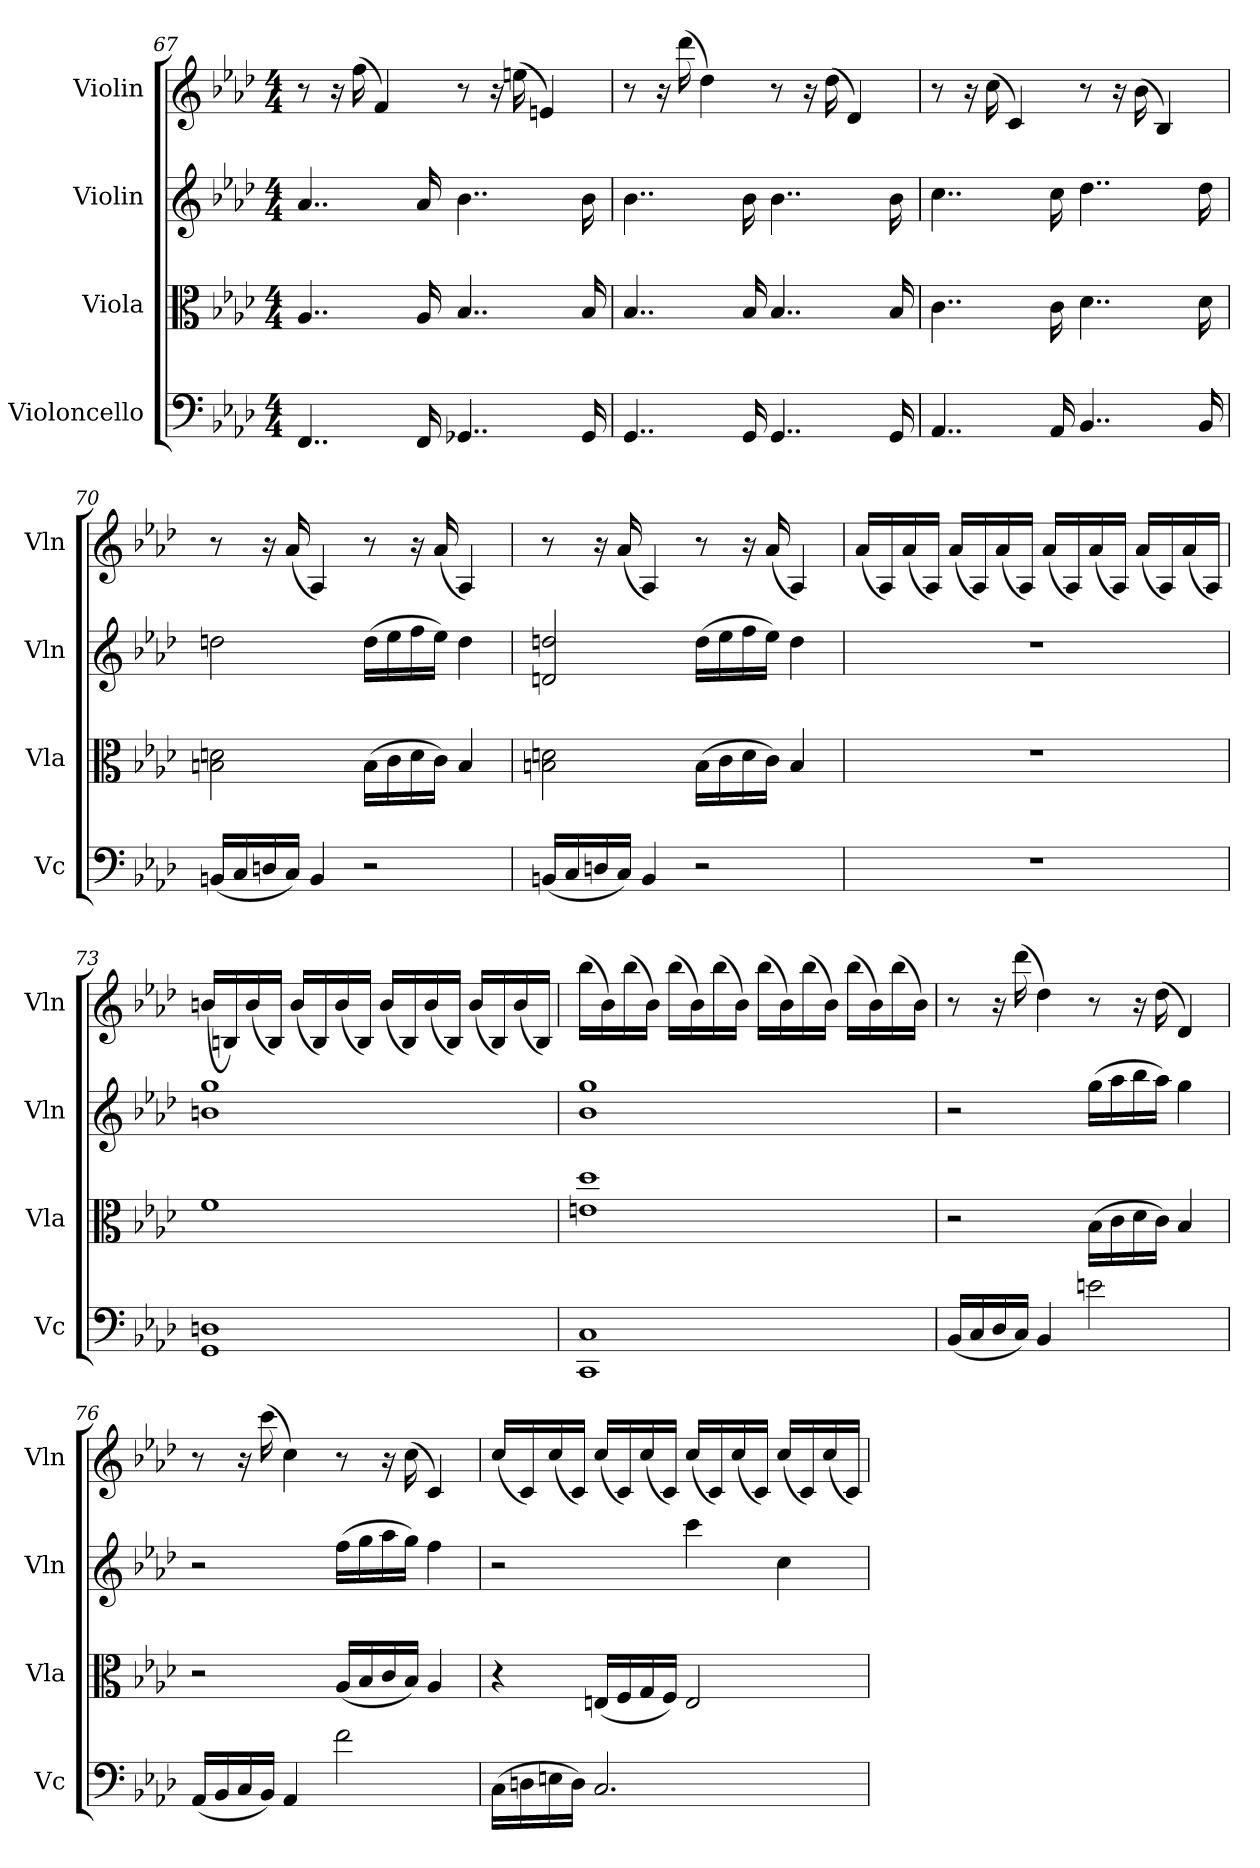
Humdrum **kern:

**kern	**kern	**kern	**kern
*part4	*part3	*part2	*part1
*staff4	*staff3	*staff2	*staff1
*I"Violoncello	*I"Viola	*I"Violin	*I"Violin
*I'Vc	*I'Vla	*I'Vln	*I'Vln
*clefF4	*clefC3	*clefG2	*clefG2
*k[b-e-a-d-]	*k[b-e-a-d-]	*k[b-e-a-d-]	*k[b-e-a-d-]
*M4/4	*M4/4	*M4/4	*M4/4
=67	=67	=67	=67
4..FF/	4..A-/	4..a-/	8r
.	.	.	16r
.	.	.	(16ff\
.	.	.	4f/)
16FF/	16A-/	16a-/	.
4..GG-X/	4..B-/	4..b-\	8r
.	.	.	16r
.	.	.	(16een\
.	.	.	4en/)
16GG-/	16B-/	16b-\	.
=68	=68	=68	=68
4..GG/	4..B-/	4..b-\	8r
.	.	.	16r
.	.	.	(16ddd-\
.	.	.	4dd-\)
16GG/	16B-/	16b-\	.
4..GG/	4..B-/	4..b-\	8r
.	.	.	16r
.	.	.	(16dd-\
.	.	.	4d-/)
16GG/	16B-/	16b-\	.
=69	=69	=69	=69
4..AA-/	4..c\	4..cc\	8r
.	.	.	16r
.	.	.	(16cc\
.	.	.	4c/)
16AA-/	16c\	16cc\	.
4..BB-/	4..d-\	4..dd-\	8r
.	.	.	16r
.	.	.	(16b-\
.	.	.	4B-/)
16BB-/	16d-\	16dd-\	.
=70	=70	=70	=70
(16BBn/LL	2Bn\ 2dn\	2ddn\	8r
16C/	.	.	.
16Dn/	.	.	16r
16C/JJ)	.	.	(16a-/
4BB/	.	.	4A-/)
2r	(16B\LL	(16dd\LL	8r
.	16c\	16ee-\	.
.	16d\	16ff\	16r
.	16c\JJ)	16ee-\JJ)	(16a-/
.	4B/	4dd\	4A-/)
=71	=71	=71	=71
(16BBn/LL	2Bn\ 2dn\	2dn/ 2ddn/	8r
16C/	.	.	.
16Dn/	.	.	16r
16C/JJ)	.	.	(16a-/
4BB/	.	.	4A-/)
2r	(16B\LL	(16dd\LL	8r
.	16c\	16ee-\	.
.	16d\	16ff\	16r
.	16c\JJ)	16ee-\JJ)	(16a-/
.	4B/	4dd\	4A-/)
=72	=72	=72	=72
1r	1r	1r	(16a-/LL
.	.	.	16A-/)
.	.	.	(16a-/
.	.	.	16A-/JJ)
.	.	.	(16a-/LL
.	.	.	16A-/)
.	.	.	(16a-/
.	.	.	16A-/JJ)
.	.	.	(16a-/LL
.	.	.	16A-/)
.	.	.	(16a-/
.	.	.	16A-/JJ)
.	.	.	(16a-/LL
.	.	.	16A-/)
.	.	.	(16a-/
.	.	.	16A-/JJ)
=73	=73	=73	=73
1GG 1Dn	1f	1bn 1gg	(16bn/LL
.	.	.	16Bn/)
.	.	.	(16b/
.	.	.	16B/JJ)
.	.	.	(16b/LL
.	.	.	16B/)
.	.	.	(16b/
.	.	.	16B/JJ)
.	.	.	(16b/LL
.	.	.	16B/)
.	.	.	(16b/
.	.	.	16B/JJ)
.	.	.	(16b/LL
.	.	.	16B/)
.	.	.	(16b/
.	.	.	16B/JJ)
=74	=74	=74	=74
1CC 1C	1en 1dd-	1b- 1gg	(16bb-\LL
.	.	.	16b-\)
.	.	.	(16bb-\
.	.	.	16b-\JJ)
.	.	.	(16bb-\LL
.	.	.	16b-\)
.	.	.	(16bb-\
.	.	.	16b-\JJ)
.	.	.	(16bb-\LL
.	.	.	16b-\)
.	.	.	(16bb-\
.	.	.	16b-\JJ)
.	.	.	(16bb-\LL
.	.	.	16b-\)
.	.	.	(16bb-\
.	.	.	16b-\JJ)
=75	=75	=75	=75
(16BB-/LL	2r	2r	8r
16C/	.	.	.
16D-/	.	.	16r
16C/JJ)	.	.	(16ddd-\
4BB-/	.	.	4dd-\)
2en\	(16B-\LL	(16gg\LL	8r
.	16c\	16aa-\	.
.	16d-\	16bb-\	16r
.	16c\JJ)	16aa-\JJ)	(16dd-\
.	4B-/	4gg\	4d-/)
=76	=76	=76	=76
(16AA-/LL	2r	2r	8r
16BB-/	.	.	.
16C/	.	.	16r
16BB-/JJ)	.	.	(16ccc\
4AA-/	.	.	4cc\)
2f\	(16A-/LL	(16ff\LL	8r
.	16B-/	16gg\	.
.	16c/	16aa-\	16r
.	16B-/JJ)	16gg\JJ)	(16cc\
.	4A-/	4ff\	4c/)
=77	=77	=77	=77
(16C\LL	4r	2r	(16cc/LL
16Dn\	.	.	16c/)
16En\	.	.	(16cc/
16D\JJ)	.	.	16c/JJ)
2.C/	(16En/LL	.	(16cc/LL
.	16F/	.	16c/)
.	16G/	.	(16cc/
.	16F/JJ)	.	16c/JJ)
.	2E/	4ccc\	(16cc/LL
.	.	.	16c/)
.	.	.	(16cc/
.	.	.	16c/JJ)
.	.	4cc\	(16cc/LL
.	.	.	16c/)
.	.	.	(16cc/
.	.	.	16c/JJ)
=	=	=	=
*-	*-	*-	*-
